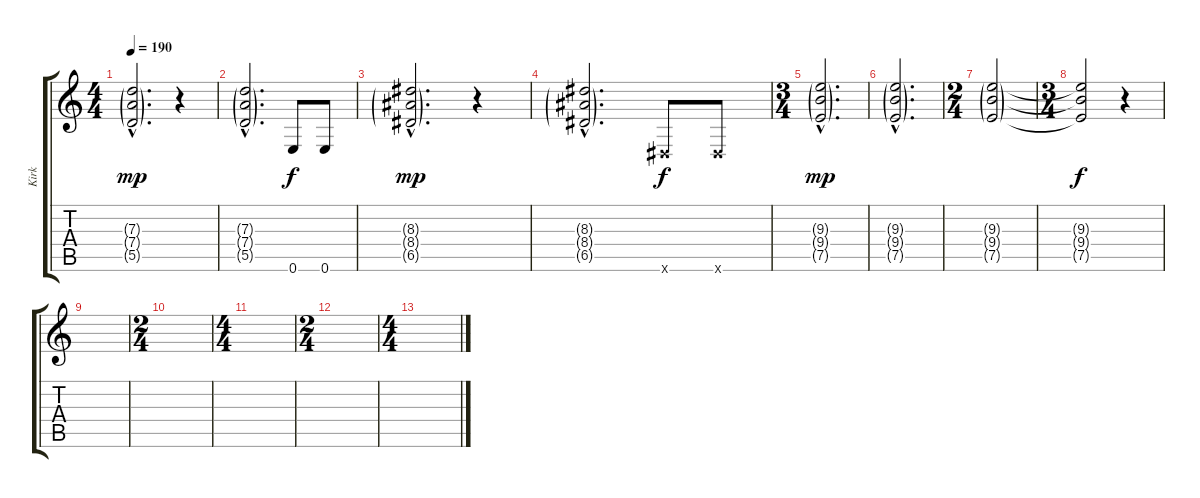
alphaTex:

\track ("Kirk" "Kirk") {instrument distortionguitar}
\staff {score tabs}
\tuning (E4 B3 G3 D3 A2 E2) {hide}
\ts (4 4)
\tempo 190
\clef g2
\ks c
(7.3{g hac} 7.4{g hac} 5.5{g hac}).2{d dy mp} r.4 |
(7.3{g hac} 7.4{g hac} 5.5{g hac}).2{d} 0.6.8{dy f} 0.6.8 |
(8.3{g hac} 8.4{g hac} 6.5{g hac}).2{d dy mp} r.4 |
(8.3{g hac} 8.4{g hac} 6.5{g hac}).2{d} -1.6{x}.8{dy f} -1.6{x}.8 |
\ts (3 4)
(9.3{g hac} 9.4{g hac} 7.5{g hac}).2{d dy mp} |
(9.3{g hac} 9.4{g hac} 7.5{g hac}).2{d} |
\ts (2 4)
(9.3{g} 9.4{g} 7.5{g}).2 |
\ts (3 4)
(9.3{t} 9.4{t} 7.5{t}).2{dy f} r.4 |
|
\ts (2 4)
|
\ts (4 4)
|
\ts (2 4)
|
\ts (4 4)
